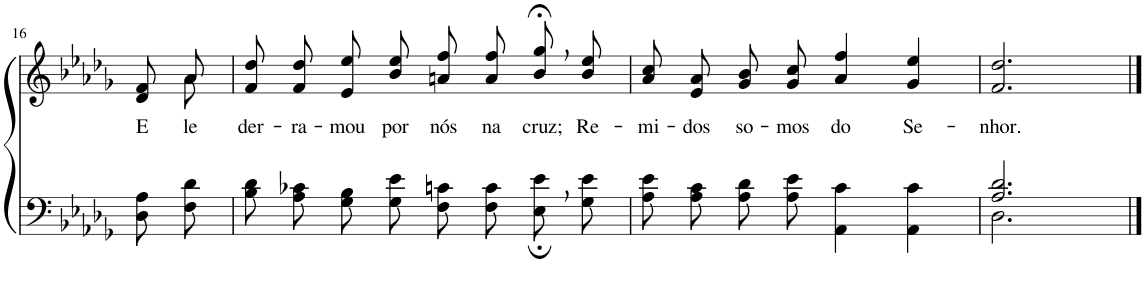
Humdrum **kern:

**kern	**kern	**text
*part2	*part1	*part1
*staff2	*staff1	*staff1
*I"Parte III e IV	*I"Parte I e II	*
!!LO:PB:g=z
*clefF4	*clefG2	*
*Trd2c3	*Trd2c3	*
*k[b-e-a-d-g-]	*k[b-e-a-d-g-]	*
*M4/4	*M4/4	*
=16	=16	=16
*	*^	*
!	!	!	!LO:LY:b
8D-\ 8A-\L	8ryy	8d-/ 8f/L	E-
!	!	!	!LO:LY:b
8F\ 8d-\J	8a-\	8a-/J	-le
=17	=17	=17	=17
!	!	!	!LO:LY:b
*	*v	*v	*
8B-\ 8d-\L	8f/ 8dd-/L	der-
!	!	!LO:LY:b
8A-\ 8c-X\J	8f/ 8dd-/J	-ra-
!	!	!LO:LY:b
8G-\ 8B-\L	8e-/ 8ee-/L	-mou
!	!	!LO:LY:b
8G-\ 8e-\J	8b-/ 8ee-/J	por
!	!	!LO:LY:b
8F\ 8cn\L	8an\ 8ff\L	nós
!	!	!LO:LY:b
8F\ 8c\J	8a\ 8ff\J	na
!	!	!LO:LY:b
8E-;,\ 8e-;,\L	8b-;<,\ 8gg-;<,\L	cruz;
!	!	!LO:LY:b
8G-\ 8e-\J	8b-\ 8ee-\J	Re-
=18	=18	=18
!	!	!LO:LY:b
8A-\ 8e-\L	8a-/ 8cc/L	-mi-
!	!	!LO:LY:b
8A-\ 8c\J	8e-/ 8a-/J	-dos
!	!	!LO:LY:b
8A-\ 8d-\L	8g-/ 8b-/L	so-
!	!	!LO:LY:b
8A-\ 8e-\J	8g-/ 8cc/J	-mos
!	!	!LO:LY:b
4AA-\ 4c\	4a-/ 4ff/	do
!	!	!LO:LY:b
4AA-\ 4c\	4g-/ 4ee-/	Se-
=19	=19	=19
*^	*	*
!	!	!	!LO:LY:b
2.A-/ 2.d-/	2.D-\	2.f/ 2.dd-/	-nhor.
*v	*v	*	*
==	==	==
*-	*-	*-
